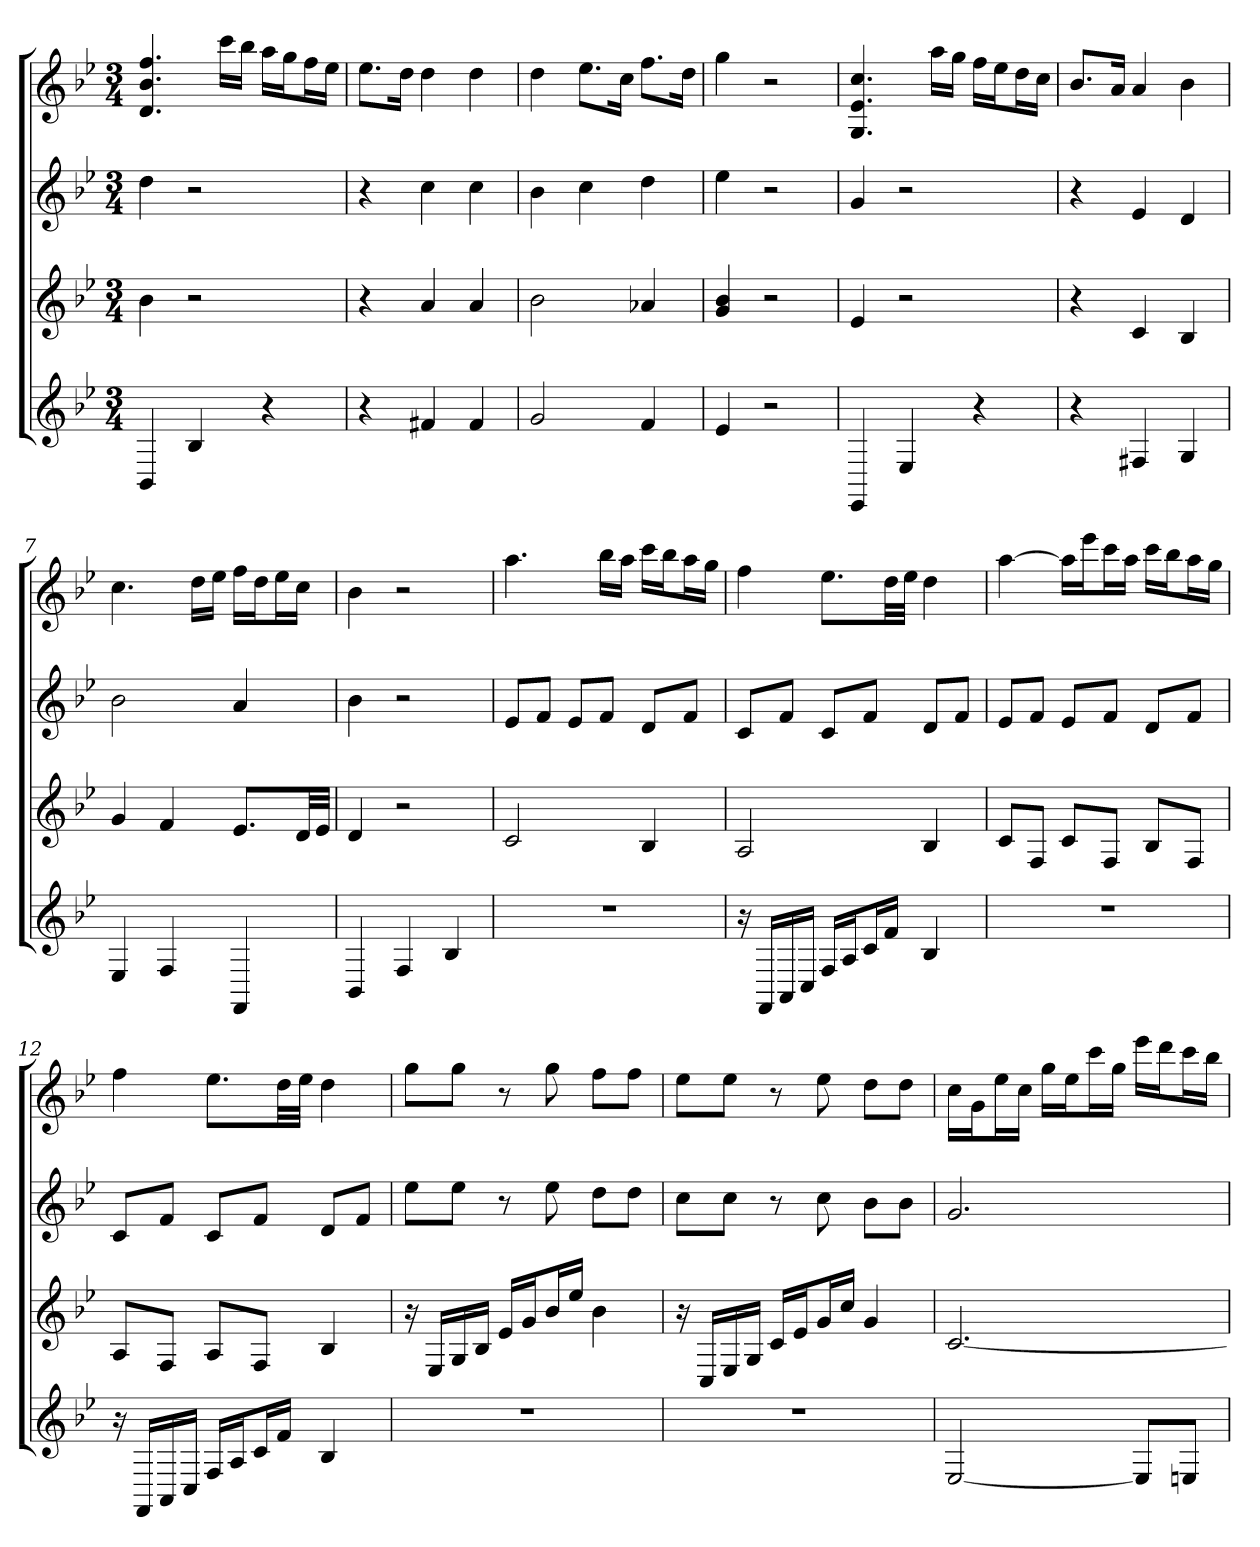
**kern	**kern	**kern	**kern
*part4	*part3	*part2	*part1
*staff4	*staff3	*staff2	*staff1
*k[b-e-]	*k[b-e-]	*k[b-e-]	*k[b-e-]
*B-:	*B-:	*B-:	*B-:
*M3/4	*M3/4	*M3/4	*M3/4
=	=	=	=
4BB-	4b-	4dd	4.d 4.b- 4.ff
4B-	2r	2r	.
.	.	.	16cccLL
.	.	.	16bb-JJ
4r	.	.	16aaLL
.	.	.	16ggJ
.	.	.	16ffL
.	.	.	16ee-JJ
=2	=2	=2	=2
4r	4r	4r	8.ee-L
.	.	.	16ddJk
4f#X	4a	4cc	4dd
4f#	4a	4cc	4dd
=3	=3	=3	=3
2g	2b-	4b-	4dd
.	.	4cc	8.ee-L
.	.	.	16ccJk
4f	4a-X	4dd	8.ffL
.	.	.	16ddJk
=4	=4	=4	=4
4e-	4g 4b-	4ee-	4gg
2r	2r	2r	2r
=5	=5	=5	=5
4EE-	4e-	4g	4.G 4.e- 4.cc
4E-	2r	2r	.
.	.	.	16aaLL
.	.	.	16ggJJ
4r	.	.	16ffLL
.	.	.	16ee-J
.	.	.	16ddL
.	.	.	16ccJJ
=6	=6	=6	=6
4r	4r	4r	8.b-L
.	.	.	16aJk
4F#X	4c	4e-	4a
4G	4B-	4d	4b-
=7	=7	=7	=7
4E-	4g	2b-	4.cc
4F	4f	.	.
.	.	.	16ddLL
.	.	.	16ee-JJ
4FF	8.e-L	4a	16ffLL
.	.	.	16ddJ
.	.	.	16ee-L
.	32dLL	.	16ccJJ
.	32e-JJJ	.	.
=8	=8	=8	=8
4BB-	4d	4b-	4b-
4F	2r	2r	2r
4B-	.	.	.
=9	=9	=9	=9
2.r	2c	8e-L	4.aa
.	.	8fJ	.
.	.	8e-L	.
.	.	8fJ	16bb-LL
.	.	.	16aaJJ
.	4B-	8dL	16cccLL
.	.	.	16bb-J
.	.	8fJ	16aaL
.	.	.	16ggJJ
=10	=10	=10	=10
16r	2A	8cL	4ff
16FFLL	.	.	.
16AA	.	8fJ	.
16CJJ	.	.	.
16FLL	.	8cL	8.ee-L
16AJ	.	.	.
16cL	.	8fJ	.
16fJJ	.	.	32ddLL
.	.	.	32ee-JJJ
4B-	4B-	8dL	4dd
.	.	8fJ	.
=11	=11	=11	=11
2.r	8cL	8e-L	[4aa
.	8FJ	8fJ	.
.	8cL	8e-L	16aaLL]
.	.	.	16eee-J
.	8FJ	8fJ	16cccL
.	.	.	16aaJJ
.	8B-L	8dL	16cccLL
.	.	.	16bb-J
.	8FJ	8fJ	16aaL
.	.	.	16ggJJ
=12	=12	=12	=12
16r	8AL	8cL	4ff
16FFLL	.	.	.
16AA	8FJ	8fJ	.
16CJJ	.	.	.
16FLL	8AL	8cL	8.ee-L
16AJ	.	.	.
16cL	8FJ	8fJ	.
16fJJ	.	.	32ddLL
.	.	.	32ee-JJJ
4B-	4B-	8dL	4dd
.	.	8fJ	.
=13	=13	=13	=13
2.r	16r	8ee-L	8ggL
.	16E-LL	.	.
.	16G	8ee-J	8ggJ
.	16B-JJ	.	.
.	16e-LL	8r	8r
.	16gJ	.	.
.	16b-L	8ee-	8gg
.	16ee-JJ	.	.
.	4b-	8ddL	8ffL
.	.	8ddJ	8ffJ
=14	=14	=14	=14
2.r	16r	8ccL	8ee-L
.	16CLL	.	.
.	16E-	8ccJ	8ee-J
.	16GJJ	.	.
.	16cLL	8r	8r
.	16e-J	.	.
.	16gL	8cc	8ee-
.	16ccJJ	.	.
.	4g	8b-L	8ddL
.	.	8b-J	8ddJ
=15	=15	=15	=15
[2E-	[2.c	2.g	16ccLL
.	.	.	16gJ
.	.	.	16ee-L
.	.	.	16ccJJ
.	.	.	16ggLL
.	.	.	16ee-J
.	.	.	16cccL
.	.	.	16ggJJ
8E-L]	.	.	16eee-LL
.	.	.	16dddJ
8EnJ	.	.	16cccL
.	.	.	16bb-JJ
=	=	=	=
*-	*-	*-	*-
